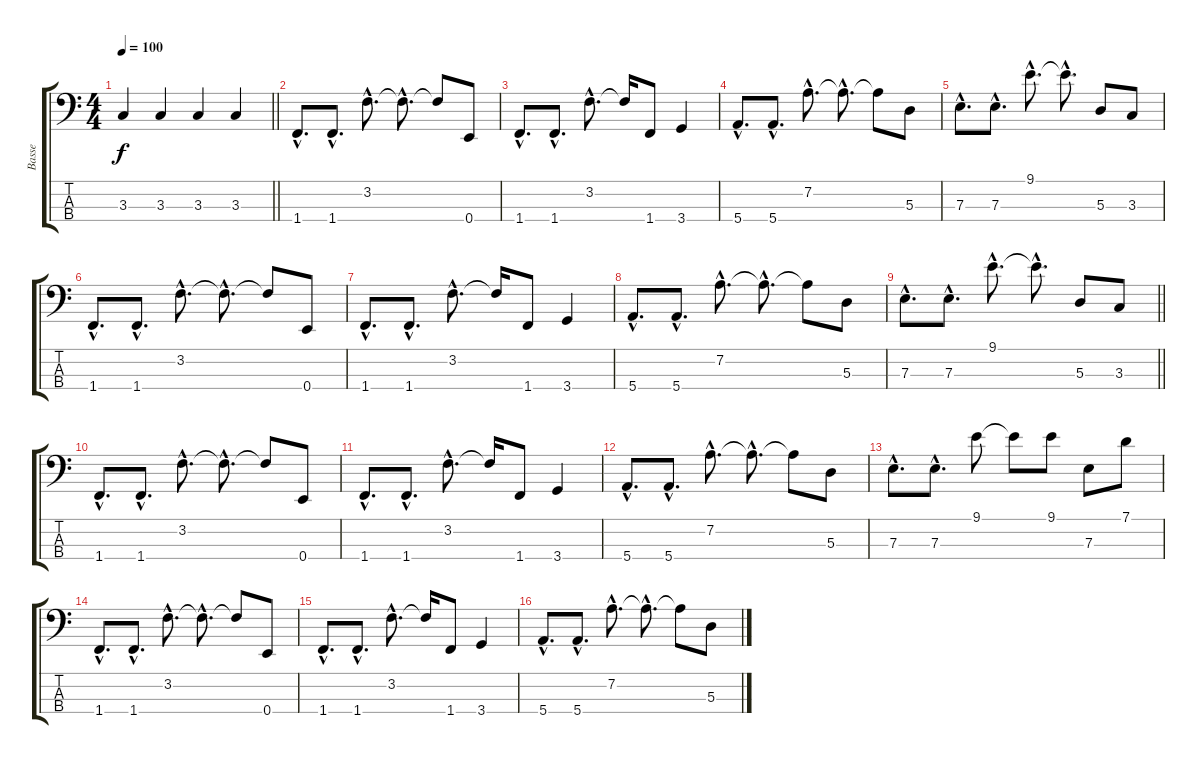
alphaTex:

\track ("Basse" "Basse") {instrument electricbassfinger}
\staff {score tabs}
\tuning (G2 D2 A1 E1) {hide}
\ts (4 4)
\tempo 100
\clef f4
\barLineRight lightlight
\ks c
3.3.4{dy f} 3.3.4 3.3.4 3.3.4 |
\section ("" "")
1.4{hac}.8{d} 1.4{hac}.8{d} 3.2{hac}.8{d} 3.2{hac t}.8{d} 3.2{t}.8 0.4.8 |
1.4{hac}.8{d} 1.4{hac}.8{d} 3.2{hac}.8{d} 3.2{t}.16 1.4.8 3.4.4 |
5.4{hac}.8{d} 5.4{hac}.8{d} 7.2{hac}.8{d} 7.2{hac t}.8{d} 7.2{t}.8 5.3.8 |
7.3{hac}.8{d} 7.3{hac}.8{d} 9.1{hac}.8{d} 9.1{hac t}.8{d} 5.3.8 3.3.8 |
1.4{hac}.8{d} 1.4{hac}.8{d} 3.2{hac}.8{d} 3.2{hac t}.8{d} 3.2{t}.8 0.4.8 |
1.4{hac}.8{d} 1.4{hac}.8{d} 3.2{hac}.8{d} 3.2{t}.16 1.4.8 3.4.4 |
5.4{hac}.8{d} 5.4{hac}.8{d} 7.2{hac}.8{d} 7.2{hac t}.8{d} 7.2{t}.8 5.3.8 |
\barLineRight lightlight
7.3{hac}.8{d} 7.3{hac}.8{d} 9.1{hac}.8{d} 9.1{hac t}.8{d} 5.3.8 3.3.8 |
\section ("" "")
1.4{hac}.8{d} 1.4{hac}.8{d} 3.2{hac}.8{d} 3.2{hac t}.8{d} 3.2{t}.8 0.4.8 |
1.4{hac}.8{d} 1.4{hac}.8{d} 3.2{hac}.8{d} 3.2{t}.16 1.4.8 3.4.4 |
5.4{hac}.8{d} 5.4{hac}.8{d} 7.2{hac}.8{d} 7.2{hac t}.8{d} 7.2{t}.8 5.3.8 |
7.3{hac}.8{d} 7.3{hac}.8{d} 9.1.8 9.1{t}.8 9.1.8 7.3.8 7.1.8 |
1.4{hac}.8{d} 1.4{hac}.8{d} 3.2{hac}.8{d} 3.2{hac t}.8{d} 3.2{t}.8 0.4.8 |
1.4{hac}.8{d} 1.4{hac}.8{d} 3.2{hac}.8{d} 3.2{t}.16 1.4.8 3.4.4 |
5.4{hac}.8{d} 5.4{hac}.8{d} 7.2{hac}.8{d} 7.2{hac t}.8{d} 7.2{t}.8 5.3.8
